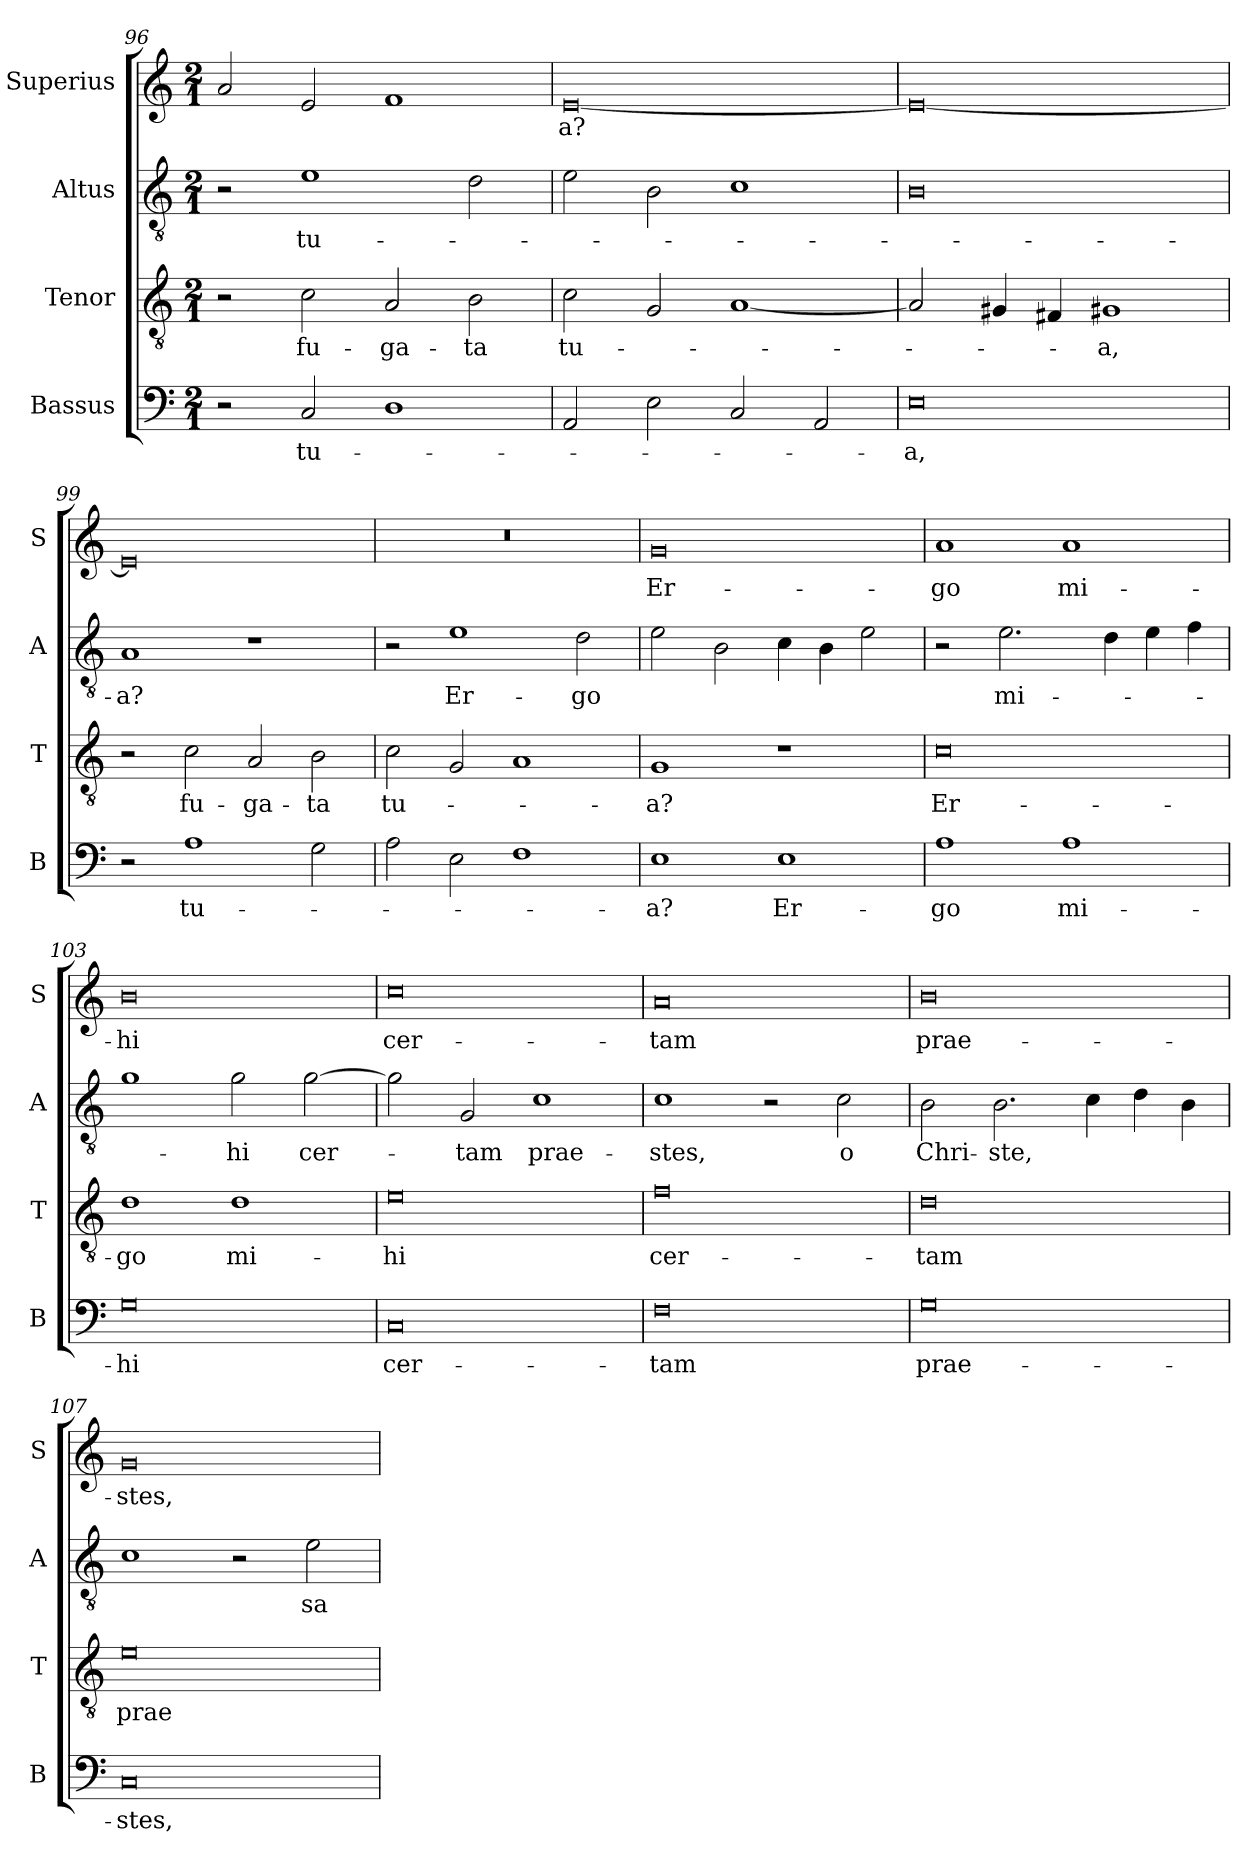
**kern	**text	**kern	**text	**kern	**text	**kern	**text
*part4	*part4	*part3	*part3	*part2	*part2	*part1	*part1
*staff4	*staff4	*staff3	*staff3	*staff2	*staff2	*staff1	*staff1
*I"Bassus	*	*I"Tenor	*	*I"Altus	*	*I"Superius	*
*I'B	*	*I'T	*	*I'A	*	*I'S	*
*clefF4	*	*clefGv2	*	*clefGv2	*	*clefG2	*
*k[]	*	*k[]	*	*k[]	*	*k[]	*
*M2/1	*	*M2/1	*	*M2/1	*	*M2/1	*
=96	=96	=96	=96	=96	=96	=96	=96
2r	.	2r	.	2r	.	2a	.
2C	tu-	2c	fu-	1e	tu-	2e	.
1D	.	2A	-ga-	.	.	1f	.
.	.	2B	-ta	2d	.	.	.
=97	=97	=97	=97	=97	=97	=97	=97
2AA	.	2c	tu-	2e	.	[0e	-a?
2E	.	2G	.	2B	.	.	.
2C	.	[1A	.	1c	.	.	.
2AA	.	.	.	.	.	.	.
=98	=98	=98	=98	=98	=98	=98	=98
0E	-a,	2A]	.	0B	.	0e_	.
.	.	4G#X	.	.	.	.	.
.	.	4F#X	.	.	.	.	.
.	.	1G#X	-a,	.	.	.	.
=99	=99	=99	=99	=99	=99	=99	=99
2r	.	2r	.	1A	-a?	0e]	.
1A	tu-	2c	fu-	.	.	.	.
.	.	2A	-ga-	1r	.	.	.
2G	.	2B	-ta	.	.	.	.
=100	=100	=100	=100	=100	=100	=100	=100
2A	.	2c	tu-	2r	.	0r	.
2E	.	2G	.	1e	Er-	.	.
1F	.	1A	.	.	.	.	.
.	.	.	.	2d	-go	.	.
=101	=101	=101	=101	=101	=101	=101	=101
1E	-a?	1G	-a?	2e	.	0g	Er-
.	.	.	.	2B	.	.	.
1E	Er-	1r	.	4c	.	.	.
.	.	.	.	4B	.	.	.
.	.	.	.	2e	.	.	.
=102	=102	=102	=102	=102	=102	=102	=102
1A	-go	0c	Er-	2r	.	1a	-go
.	.	.	.	2.e	mi-	.	.
1A	mi-	.	.	.	.	1a	mi-
.	.	.	.	4d	.	.	.
.	.	.	.	4e	.	.	.
.	.	.	.	4f	.	.	.
=103	=103	=103	=103	=103	=103	=103	=103
0G	-hi	1d	-go	1g	.	0b	-hi
.	.	1d	mi-	2g	-hi	.	.
.	.	.	.	[2g	cer-	.	.
=104	=104	=104	=104	=104	=104	=104	=104
0C	cer-	0e	-hi	2g]	.	0cc	cer-
.	.	.	.	2G	-tam	.	.
.	.	.	.	1c	prae-	.	.
=105	=105	=105	=105	=105	=105	=105	=105
0F	-tam	0f	cer-	1c	-stes,	0a	-tam
.	.	.	.	2r	.	.	.
.	.	.	.	2c	o	.	.
=106	=106	=106	=106	=106	=106	=106	=106
0G	prae-	0d	-tam	2B	Chri-	0b	prae-
.	.	.	.	2.B	-ste,	.	.
.	.	.	.	4c	.	.	.
.	.	.	.	4d	.	.	.
.	.	.	.	4B	.	.	.
=107	=107	=107	=107	=107	=107	=107	=107
0C	-stes,	0e	prae-	1c	.	0g	-stes,
.	.	.	.	2r	.	.	.
.	.	.	.	2e	sa-	.	.
=	=	=	=	=	=	=	=
*-	*-	*-	*-	*-	*-	*-	*-
